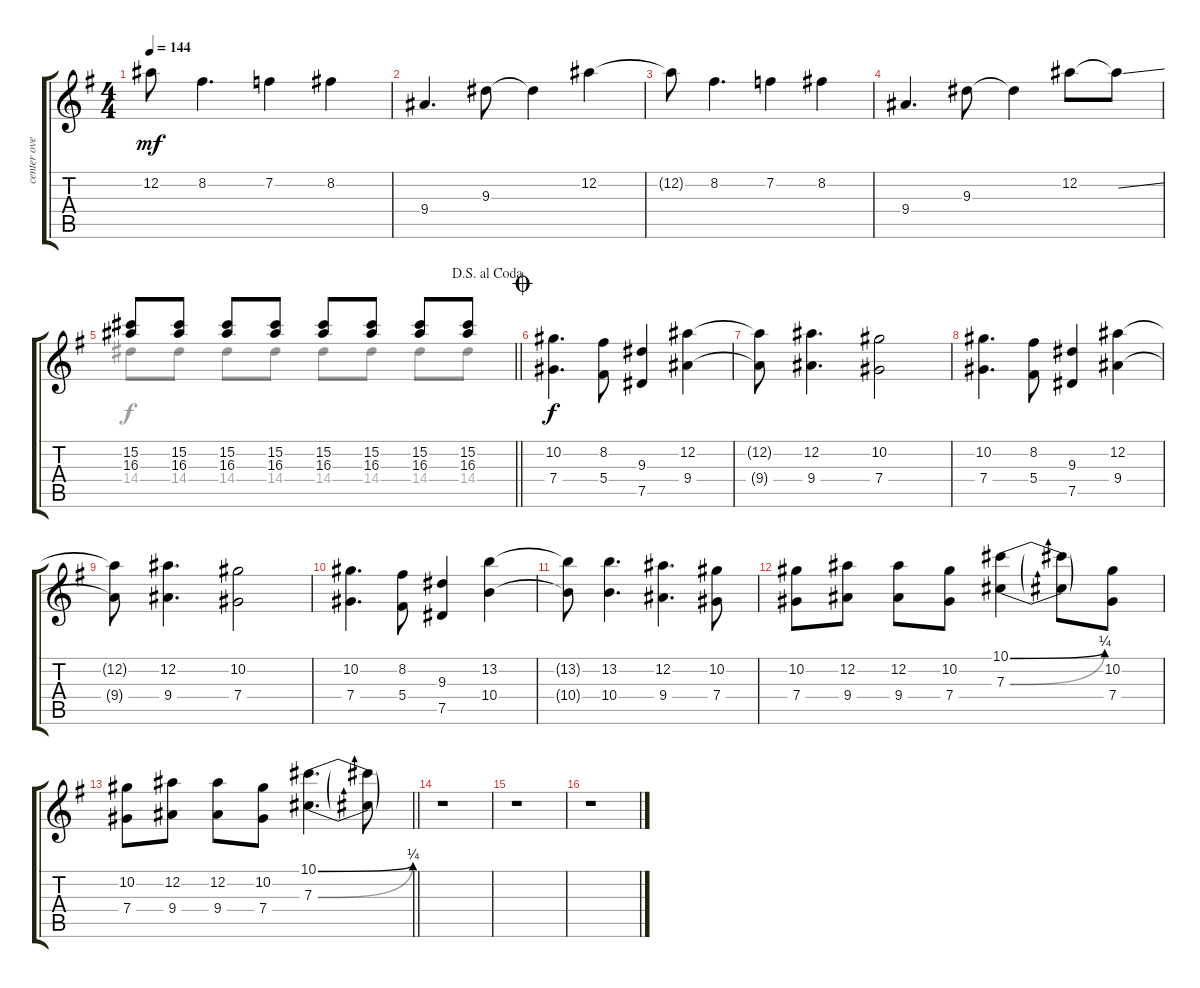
\track ("center overdub" "center ove") {instrument distortionguitar}
\staff {score tabs}
\tuning (Eb4 Bb3 Gb3 Db3 Ab2 Eb2) {hide}
\voice
\ts (4 4)
\tempo 144
\clef g2
\ks g
12.2{t}.8{dy mf} 8.2.4{d} 7.2.4 8.2.4 |
9.4.4{d} 9.3.8 9.3{t}.4 12.2.4 |
12.2{t}.8 8.2.4{d} 7.2.4 8.2.4 |
9.4.4{d} 9.3.8 9.3{t}.4 12.2.8 12.2{ss t}.8 |
\jump dalsegnoalcoda
\barLineRight lightlight
(15.2 16.3).8 (15.2 16.3).8 (15.2 16.3).8 (15.2 16.3).8 (15.2 16.3).8 (15.2 16.3).8 (15.2 16.3).8 (15.2 16.3).8 |
\jump coda
(10.2 7.4).4{d dy f} (8.2 5.4).8 (9.3 7.5).4 (12.2 9.4).4 |
(12.2{t} 9.4{t}).8 (12.2 9.4).4{d} (10.2 7.4).2 |
(10.2 7.4).4{d} (8.2 5.4).8 (9.3 7.5).4 (12.2 9.4).4 |
(12.2{t} 9.4{t}).8 (12.2 9.4).4{d} (10.2 7.4).2 |
(10.2 7.4).4{d} (8.2 5.4).8 (9.3 7.5).4 (13.2 10.4).4 |
(13.2{t} 10.4{t}).8 (13.2 10.4).4{d} (12.2 9.4).4{d} (10.2 7.4).8 |
(10.2 7.4).8 (12.2 9.4).8 (12.2 9.4).8 (10.2 7.4).8 (10.1{be (bend 0 0 60 1)} 7.3{be (bend 0 0 60 1)}).4 (10.1{t} 7.3{t}).8 (10.2 7.4).8 |
\barLineRight lightlight
(10.2 7.4).8 (12.2 9.4).8 (12.2 9.4).8 (10.2 7.4).8 (10.1{be (bend 0 0 60 1)} 7.3{be (bend 0 0 60 1)}).4{d} (10.1{t} 7.3{t}).8 |
r.1 |
r.1 |
r.1
\voice
\clef g2
\ottava regular
\simile none
\ks g
|
|
|
|
\barLineRight lightlight
14.4.8 14.4.8 14.4.8 14.4.8 14.4.8 14.4.8 14.4.8 14.4.8 |
|
|
|
|
|
|
|
\barLineRight lightlight
|
|
|
